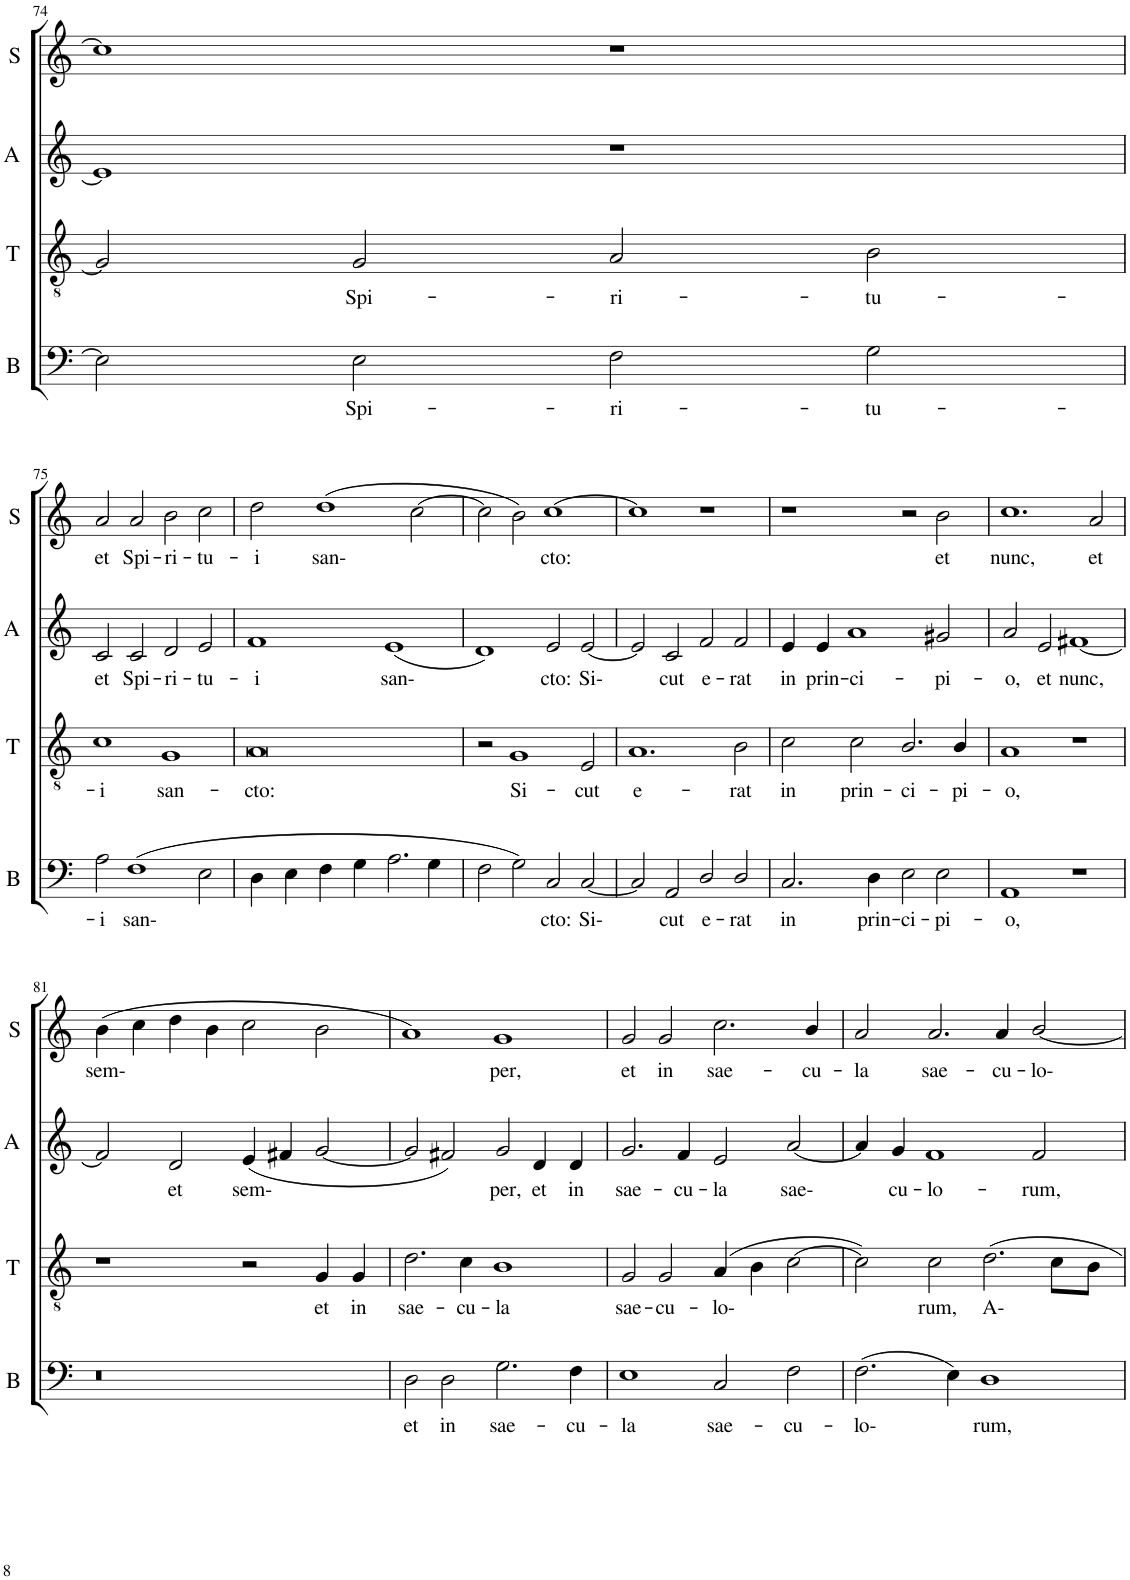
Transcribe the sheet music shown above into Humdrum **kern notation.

**kern	**text	**kern	**text	**kern	**text	**kern	**text
*part4	*part4	*part3	*part3	*part2	*part2	*part1	*part1
*staff4	*staff4	*staff3	*staff3	*staff2	*staff2	*staff1	*staff1
*I"Bass	*	*I"Tenor	*	*I"Alto	*	*I"Soprano	*
*I'B	*	*I'T	*	*I'A	*	*I'S	*
!!LO:PB:g=z
*clefF4	*	*clefGv2	*	*clefG2	*	*clefG2	*
*	*	*	*	*	*	*Trd-7c-12	*
*k[]	*	*k[]	*	*k[]	*	*k[]	*
*M4/2	*	*M4/2	*	*M4/2	*	*M4/2	*
=74	=74	=74	=74	=74	=74	=74	=74
2E\]	.	2G/]	.	1e]	.	1cc]	.
!	!LO:LY:b	!	!LO:LY:b	!	!	!	!
2E\	Spi-	2G/	Spi-	.	.	.	.
!	!LO:LY:b	!	!LO:LY:b	!	!	!	!
2F\	ri-	2A/	ri-	1r	.	1r	.
!	!LO:LY:b	!	!LO:LY:b	!	!	!	!
2G\	tu-	2B\	tu-	.	.	.	.
!!LO:LB:g=z
=75	=75	=75	=75	=75	=75	=75	=75
!	!LO:LY:b	!	!LO:LY:b	!	!LO:LY:b	!	!LO:LY:b
2A\	i	1c	i	2c/	et	2a/	et
!	!LO:LY:b	!	!	!	!LO:LY:b	!	!LO:LY:b
(1F	san-	.	.	2c/	Spi-	2a/	Spi-
!	!	!	!LO:LY:b	!	!LO:LY:b	!	!LO:LY:b
.	.	1G	san-	2d/	ri-	2b\	ri-
!	!	!	!	!	!LO:LY:b	!	!LO:LY:b
2E\	.	.	.	2e/	tu-	2cc\	tu-
=76	=76	=76	=76	=76	=76	=76	=76
!	!	!	!LO:LY:b	!	!LO:LY:b	!	!LO:LY:b
4D\	.	0A	cto:	1f	i	2dd\	i
4E\	.	.	.	.	.	.	.
!	!	!	!	!	!	!	!LO:LY:b
4F\	.	.	.	.	.	(1dd	san-
4G\	.	.	.	.	.	.	.
!	!	!	!	!	!LO:LY:b	!	!
2.A\	.	.	.	(1e	san-	.	.
.	.	.	.	.	.	[2cc\	.
4G\	.	.	.	.	.	.	.
=77	=77	=77	=77	=77	=77	=77	=77
2F\	.	2r	.	1d)	.	2cc\]	.
!	!	!	!LO:LY:b	!	!	!	!
2G\)	.	1G	Si-	.	.	2b\)	.
!	!LO:LY:b	!	!	!	!LO:LY:b	!	!LO:LY:b
2C/	cto:	.	.	2e/	cto:	[1cc	cto:
!	!LO:LY:b	!	!LO:LY:b	!	!LO:LY:b	!	!
[2C/	Si-	2E/	cut	[2e/	Si-	.	.
=78	=78	=78	=78	=78	=78	=78	=78
!	!	!	!LO:LY:b	!	!	!	!
2C/]	.	1.A	e-	2e/]	.	1cc]	.
!	!LO:LY:b	!	!	!	!LO:LY:b	!	!
2AA/	cut	.	.	2c/	cut	.	.
!	!LO:LY:b	!	!	!	!LO:LY:b	!	!
2D/	e-	.	.	2f/	e-	1r	.
!	!LO:LY:b	!	!LO:LY:b	!	!LO:LY:b	!	!
2D/	rat	2B\	rat	2f/	rat	.	.
=79	=79	=79	=79	=79	=79	=79	=79
!	!LO:LY:b	!	!LO:LY:b	!	!LO:LY:b	!	!
2.C/	in	2c\	in	4e/	in	1r	.
!	!	!	!	!	!LO:LY:b	!	!
.	.	.	.	4e/	prin-	.	.
!	!	!	!LO:LY:b	!	!LO:LY:b	!	!
.	.	2c\	prin-	1a	ci-	.	.
!	!LO:LY:b	!	!	!	!	!	!
4D\	prin-	.	.	.	.	.	.
!	!LO:LY:b	!	!LO:LY:b	!	!	!	!
2E\	ci-	2.B/	ci-	.	.	2r	.
!	!LO:LY:b	!	!	!	!LO:LY:b	!	!LO:LY:b
2E\	pi-	.	.	2g#X/	pi-	2b\	et
!	!	!	!LO:LY:b	!	!	!	!
.	.	4B/	pi-	.	.	.	.
=80	=80	=80	=80	=80	=80	=80	=80
!	!LO:LY:b	!	!LO:LY:b	!	!LO:LY:b	!	!LO:LY:b
1AA	o,	1A	o,	2a/	o,	1.cc	nunc,
!	!	!	!	!	!LO:LY:b	!	!
.	.	.	.	2e/	et	.	.
!	!	!	!	!	!LO:LY:b	!	!
1r	.	1r	.	[1f#X	nunc,	.	.
!	!	!	!	!	!	!	!LO:LY:b
.	.	.	.	.	.	2a/	et
!!LO:LB:g=z
=81	=81	=81	=81	=81	=81	=81	=81
!	!	!	!	!	!	!	!LO:LY:b
0r	.	1r	.	2f#/]	.	(4b\	sem-
.	.	.	.	.	.	4cc\	.
!	!	!	!	!	!LO:LY:b	!	!
.	.	.	.	2d/	et	4dd\	.
.	.	.	.	.	.	4b\	.
!	!	!	!	!	!LO:LY:b	!	!
.	.	2r	.	(4e/	sem-	2cc\	.
.	.	.	.	4f#X/	.	.	.
!	!	!	!LO:LY:b	!	!	!	!
.	.	4G/	et	[2g/	.	2b\	.
!	!	!	!LO:LY:b	!	!	!	!
.	.	4G/	in	.	.	.	.
=82	=82	=82	=82	=82	=82	=82	=82
!	!LO:LY:b	!	!LO:LY:b	!	!	!	!
2D\	et	2.d\	sae-	2g/]	.	1a)	.
!	!LO:LY:b	!	!	!	!	!	!
2D\	in	.	.	2f#X/)	.	.	.
!	!	!	!LO:LY:b	!	!	!	!
.	.	4c\	cu-	.	.	.	.
!	!LO:LY:b	!	!LO:LY:b	!	!LO:LY:b	!	!LO:LY:b
2.G\	sae-	1B	la	2g/	per,	1g	per,
!	!	!	!	!	!LO:LY:b	!	!
.	.	.	.	4d/	et	.	.
!	!LO:LY:b	!	!	!	!LO:LY:b	!	!
4F\	cu-	.	.	4d/	in	.	.
=83	=83	=83	=83	=83	=83	=83	=83
!	!LO:LY:b	!	!LO:LY:b	!	!LO:LY:b	!	!LO:LY:b
1E	la	2G/	sae-	2.g/	sae-	2g/	et
!	!	!	!LO:LY:b	!	!	!	!LO:LY:b
.	.	2G/	cu-	.	.	2g/	in
!	!	!	!	!	!LO:LY:b	!	!
.	.	.	.	4f/	cu-	.	.
!	!LO:LY:b	!	!LO:LY:b	!	!LO:LY:b	!	!LO:LY:b
2C/	sae-	(4A/	lo-	2e/	la	2.cc\	sae-
.	.	4B\	.	.	.	.	.
!	!LO:LY:b	!	!	!	!LO:LY:b	!	!
2F\	cu-	[2c\	.	[2a/	sae-	.	.
!	!	!	!	!	!	!	!LO:LY:b
.	.	.	.	.	.	4b/	cu-
=84	=84	=84	=84	=84	=84	=84	=84
!	!LO:LY:b	!	!	!	!	!	!LO:LY:b
(2.F\	lo-	2c\])	.	4a/]	.	2a/	la
!	!	!	!	!	!LO:LY:b	!	!
.	.	.	.	4g/	cu-	.	.
!	!	!	!LO:LY:b	!	!LO:LY:b	!	!LO:LY:b
.	.	2c\	rum,	1f	lo-	2.a/	sae-
4E\)	.	.	.	.	.	.	.
!	!LO:LY:b	!	!LO:LY:b	!	!	!	!
1D	rum,	2.d\	A-	.	.	.	.
!	!	!	!	!	!	!	!LO:LY:b
.	.	.	.	.	.	4a/	cu-
!	!	!	!	!	!LO:LY:b	!	!LO:LY:b
.	.	.	.	2f/	rum,	[2b/	lo-
.	.	8c\L	.	.	.	.	.
.	.	8B\J	.	.	.	.	.
=	=	=	=	=	=	=	=
*-	*-	*-	*-	*-	*-	*-	*-
